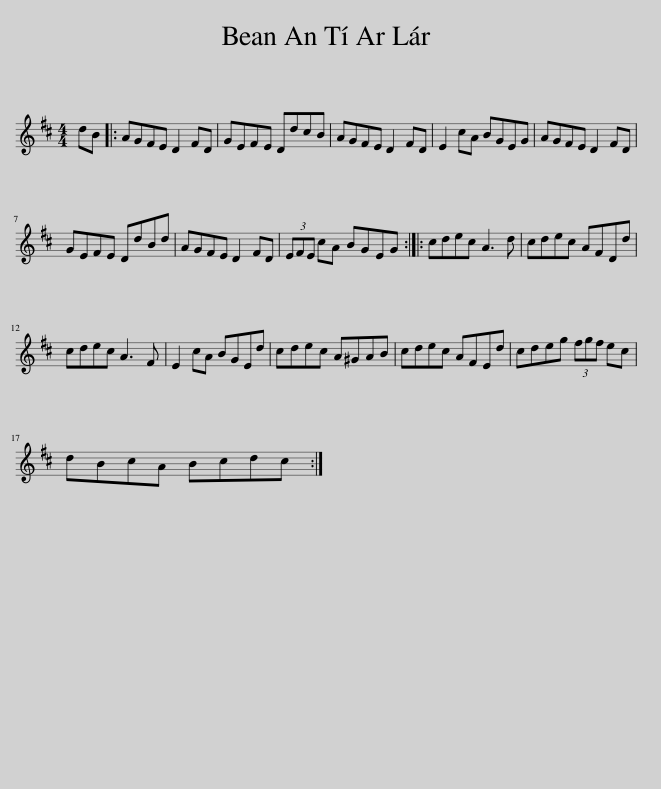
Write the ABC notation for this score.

X:1
L:1/8
M:4/4
I:linebreak $
K:D
V:1 treble
V:1
 dB |: AGFE D2 FD | GEFE DdcB | AGFE D2 FD | E2 cA BGEG | %5
 AGFE D2 FD |$ GEFE DdBd | AGFE D2 FD | (3EFE cA BGEG :: cdec A3 d | %10
 cdec AFDd |$ cdec A3 F | E2 cA BGEd | cdec A^GAB | cdec AFEd | %15
 cdeg (3fgf ec |$ dBcA Bcdc :| %17
